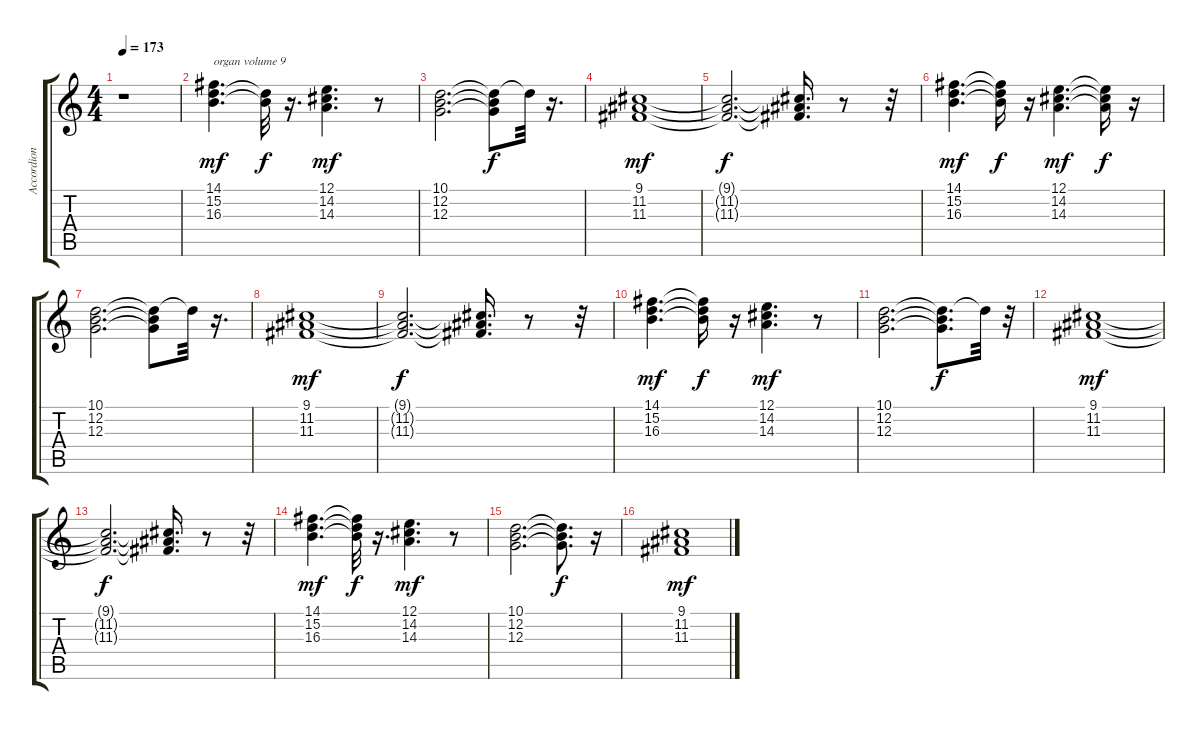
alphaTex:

\track ("Accordion Intro and Organ" "Accordion ") {instrument accordion}
\staff {score tabs}
\tuning (E4 B3 G3 D3 A2 E2) {hide}
\ts (4 4)
\tempo 173
\clef g2
\ks c
r.1{dy f} |
(14.1 15.2 16.3).4{d txt "organ volume 9" dy mf volume 9 instrument percussiveorgan} (15.2{t} 16.3{t}).32{dy f} r.16{d} (12.1 14.2 14.3).4{d dy mf} r.8 |
(10.1 12.2 12.3).2{d} (10.1{t} 12.2{t} 12.3{t}).8{dy f} 10.1{t}.32 r.16{d} |
(9.1 11.2 11.3).1{dy mf} |
(9.1{t} 11.2{t} 11.3{t}).2{d dy f} (9.1{t} 11.2{t} 11.3{t}).16{d} r.8 r.32 |
(14.1 15.2 16.3).4{d dy mf} (14.1{t} 15.2{t} 16.3{t}).16{dy f} r.16 (12.1 14.2 14.3).4{d dy mf} (12.1{t} 14.2{t} 14.3{t}).16{dy f} r.16 |
(10.1 12.2 12.3).2{d} (10.1{t} 12.2{t} 12.3{t}).8 10.1{t}.32 r.16{d} |
(9.1 11.2 11.3).1{dy mf} |
(9.1{t} 11.2{t} 11.3{t}).2{d dy f} (9.1{t} 11.2{t} 11.3{t}).16{d} r.8 r.32 |
(14.1 15.2 16.3).4{d dy mf} (14.1{t} 15.2{t} 16.3{t}).16{dy f} r.16 (12.1 14.2 14.3).4{d dy mf} r.8 |
(10.1 12.2 12.3).2{d} (10.1{t} 12.2{t} 12.3{t}).8{d dy f} 10.1{t}.32 r.32 |
(9.1 11.2 11.3).1{dy mf} |
(9.1{t} 11.2{t} 11.3{t}).2{d dy f} (9.1{t} 11.2{t} 11.3{t}).16{d} r.8 r.32 |
(14.1 15.2 16.3).4{d dy mf} (14.1{t} 15.2{t} 16.3{t}).32{dy f} r.16{d} (12.1 14.2 14.3).4{d dy mf} r.8 |
(10.1 12.2 12.3).2{d} (10.1{t} 12.2{t} 12.3{t}).8{d dy f} r.16 |
(9.1 11.2 11.3).1{dy mf}
